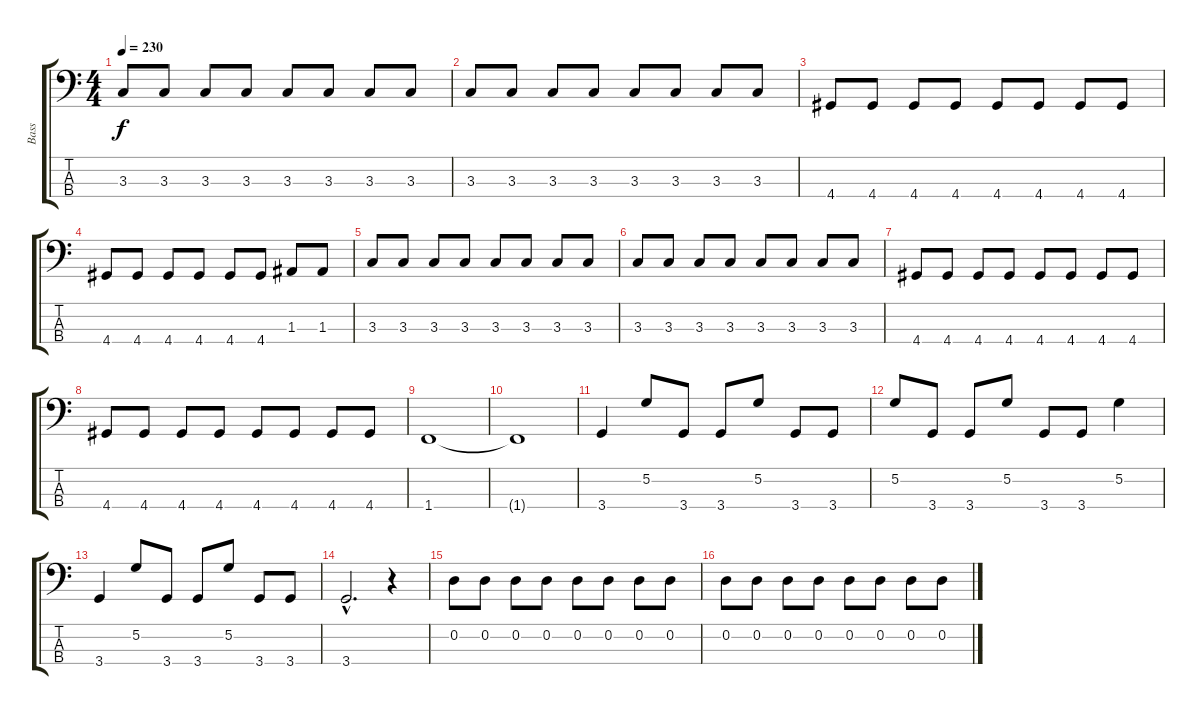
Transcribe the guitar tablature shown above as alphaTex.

\track ("Bass" "Bass") {instrument slapbass1}
\staff {score tabs}
\tuning (G2 D2 A1 E1) {hide}
\ts (4 4)
\tempo 230
\clef f4
\ks c
3.3.8{dy f} 3.3.8 3.3.8 3.3.8 3.3.8 3.3.8 3.3.8 3.3.8 |
3.3.8 3.3.8 3.3.8 3.3.8 3.3.8 3.3.8 3.3.8 3.3.8 |
4.4.8 4.4.8 4.4.8 4.4.8 4.4.8 4.4.8 4.4.8 4.4.8 |
4.4.8 4.4.8 4.4.8 4.4.8 4.4.8 4.4.8 1.3.8 1.3.8 |
3.3.8 3.3.8 3.3.8 3.3.8 3.3.8 3.3.8 3.3.8 3.3.8 |
3.3.8 3.3.8 3.3.8 3.3.8 3.3.8 3.3.8 3.3.8 3.3.8 |
4.4.8 4.4.8 4.4.8 4.4.8 4.4.8 4.4.8 4.4.8 4.4.8 |
4.4.8 4.4.8 4.4.8 4.4.8 4.4.8 4.4.8 4.4.8 4.4.8 |
1.4.1 |
1.4{t}.1 |
3.4.4 5.2.8 3.4.8 3.4.8 5.2.8 3.4.8 3.4.8 |
5.2.8 3.4.8 3.4.8 5.2.8 3.4.8 3.4.8 5.2.4 |
3.4.4 5.2.8 3.4.8 3.4.8 5.2.8 3.4.8 3.4.8 |
3.4{hac}.2{d} r.4 |
0.2.8 0.2.8 0.2.8 0.2.8 0.2.8 0.2.8 0.2.8 0.2.8 |
0.2.8 0.2.8 0.2.8 0.2.8 0.2.8 0.2.8 0.2.8 0.2.8
